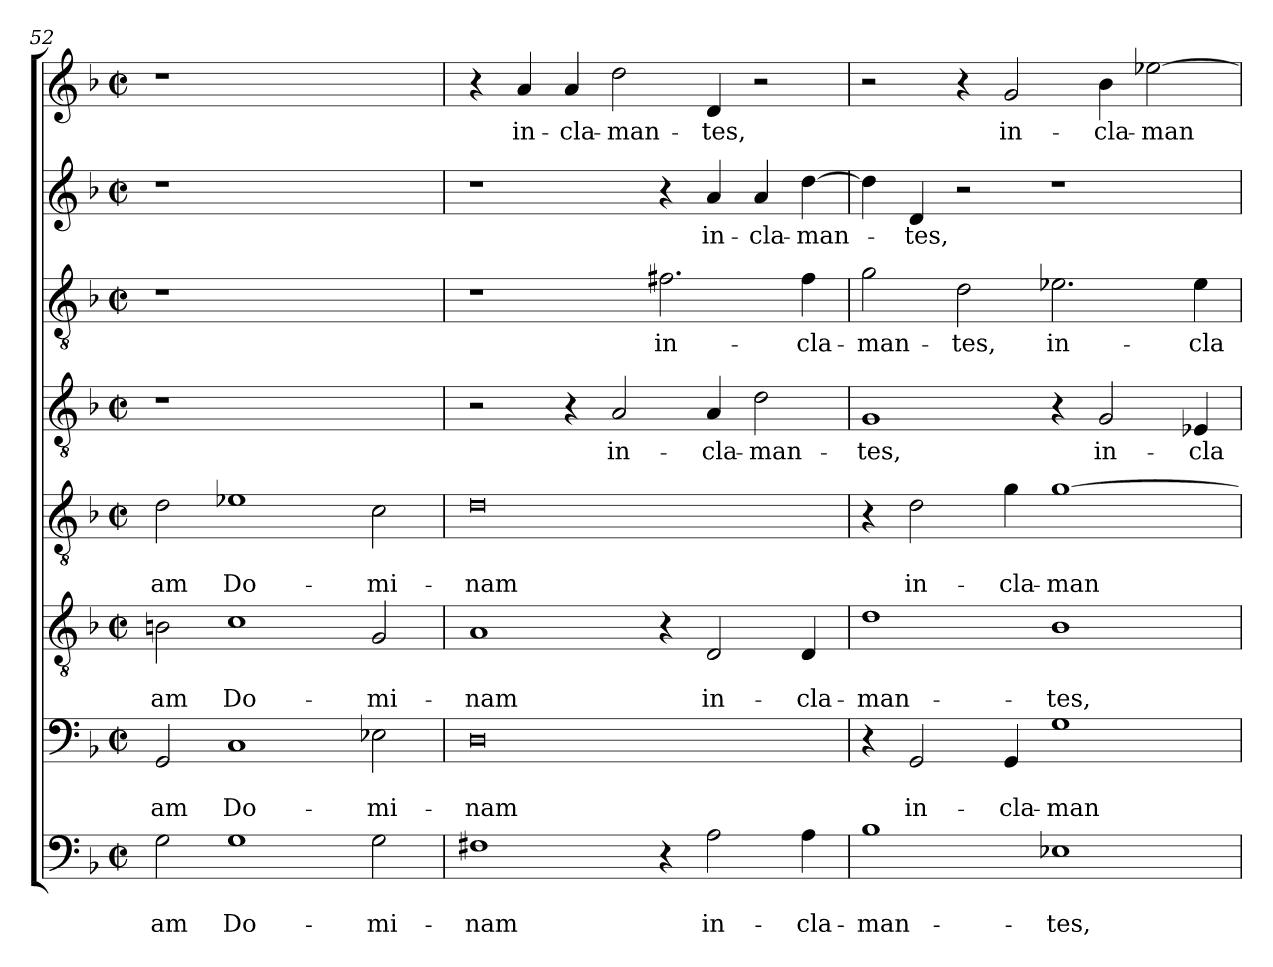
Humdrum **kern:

**kern	**text	**text	**kern	**text	**text	**kern	**text	**text	**kern	**text	**text	**kern	**text	**kern	**text	**kern	**text	**kern	**text
*part8	*part8	*part8	*part7	*part7	*part7	*part6	*part6	*part6	*part5	*part5	*part5	*part4	*part4	*part3	*part3	*part2	*part2	*part1	*part1
*staff8	*staff8	*staff8	*staff7	*staff7	*staff7	*staff6	*staff6	*staff6	*staff5	*staff5	*staff5	*staff4	*staff4	*staff3	*staff3	*staff2	*staff2	*staff1	*staff1
*clefF4	*	*	*clefF4	*	*	*clefGv2	*	*	*clefGv2	*	*	*clefGv2	*	*clefGv2	*	*clefG2	*	*clefG2	*
*k[b-]	*	*	*k[b-]	*	*	*k[b-]	*	*	*k[b-]	*	*	*k[b-]	*	*k[b-]	*	*k[b-]	*	*k[b-]	*
*F:	*	*	*F:	*	*	*F:	*	*	*F:	*	*	*F:	*	*F:	*	*F:	*	*F:	*
*M2/2	*	*	*M2/2	*	*	*M2/2	*	*	*M2/2	*	*	*M2/2	*	*M2/2	*	*M2/2	*	*M2/2	*
*met(c|)	*	*	*met(c|)	*	*	*met(c|)	*	*	*met(c|)	*	*	*met(c|)	*	*met(c|)	*	*met(c|)	*	*met(c|)	*
=52	=52	=52	=52	=52	=52	=52	=52	=52	=52	=52	=52	=52	=52	=52	=52	=52	=52	=52	=52
!	!	!LO:LY:b	!	!	!LO:LY:b	!	!	!LO:LY:b	!	!	!LO:LY:b	!	!	!	!	!	!	!	!
2G\	.	-am	2GG/	.	-am	2Bn\	.	-am	2d\	.	-am	1r	.	1r	.	1r	.	1r	.
!	!	!LO:LY:b	!	!	!LO:LY:b	!	!	!LO:LY:b	!	!	!LO:LY:b	!	!	!	!	!	!	!	!
1G	.	Do-	1C	.	Do-	1c	.	Do-	1e-X	.	Do-	.	.	.	.	.	.	.	.
.	.	.	.	.	.	.	.	.	.	.	.	1ryy	.	1ryy	.	1ryy	.	1ryy	.
!	!	!LO:LY:b	!	!	!LO:LY:b	!	!	!LO:LY:b	!	!	!LO:LY:b	!	!	!	!	!	!	!	!
2G\	.	-mi-	2E-X\	.	-mi-	2G/	.	-mi-	2c\	.	-mi-	.	.	.	.	.	.	.	.
=53	=53	=53	=53	=53	=53	=53	=53	=53	=53	=53	=53	=53	=53	=53	=53	=53	=53	=53	=53
!	!	!LO:LY:b	!	!	!LO:LY:b	!	!	!LO:LY:b	!	!	!LO:LY:b	!	!	!	!	!	!	!	!
1F#X	.	-nam	0D	.	-nam	1A	.	-nam	0d	.	-nam	2r	.	1r	.	1r	.	4r	.
!	!	!	!	!	!	!	!	!	!	!	!	!	!	!	!	!	!	!	!LO:LY:b
.	.	.	.	.	.	.	.	.	.	.	.	.	.	.	.	.	.	4a/	in-
!	!	!	!	!	!	!	!	!	!	!	!	!	!	!	!	!	!	!	!LO:LY:b
.	.	.	.	.	.	.	.	.	.	.	.	4r	.	.	.	.	.	4a/	-cla-
!	!	!	!	!	!	!	!	!	!	!	!	!	!LO:LY:b	!	!	!	!	!	!LO:LY:b
.	.	.	.	.	.	.	.	.	.	.	.	2A/	in-	.	.	.	.	2dd\	-man-
!	!	!	!	!	!	!	!	!	!	!	!	!	!	!	!LO:LY:b	!	!	!	!
4r	.	.	.	.	.	4r	.	.	.	.	.	.	.	2.f#X\	in-	4r	.	.	.
!	!	!LO:LY:b	!	!	!	!	!	!LO:LY:b	!	!	!	!	!LO:LY:b	!	!	!	!LO:LY:b	!	!LO:LY:b
2A\	.	in-	.	.	.	2D/	.	in-	.	.	.	4A/	-cla-	.	.	4a/	in-	4d/	-tes,
!	!	!	!	!	!	!	!	!	!	!	!	!	!LO:LY:b	!	!	!	!LO:LY:b	!	!
.	.	.	.	.	.	.	.	.	.	.	.	2d\	-man-	.	.	4a/	-cla-	2r	.
!	!	!LO:LY:b	!	!	!	!	!	!LO:LY:b	!	!	!	!	!	!	!LO:LY:b	!	!LO:LY:b	!	!
4A\	.	-cla-	.	.	.	4D/	.	-cla-	.	.	.	.	.	4f#\	-cla-	[4dd\	-man-	.	.
=54	=54	=54	=54	=54	=54	=54	=54	=54	=54	=54	=54	=54	=54	=54	=54	=54	=54	=54	=54
!	!	!LO:LY:b	!	!	!	!	!	!LO:LY:b	!	!	!	!	!LO:LY:b	!	!LO:LY:b	!	!	!	!
1B-	.	-man-	4r	.	.	1d	.	-man-	4r	.	.	1G	-tes,	2g\	-man-	4dd\]	.	2r	.
!	!	!	!	!	!LO:LY:b	!	!	!	!	!	!LO:LY:b	!	!	!	!	!	!LO:LY:b	!	!
.	.	.	2GG/	.	in-	.	.	.	2d\	.	in-	.	.	.	.	4d/	-tes,	.	.
!	!	!	!	!	!	!	!	!	!	!	!	!	!	!	!LO:LY:b	!	!	!	!
.	.	.	.	.	.	.	.	.	.	.	.	.	.	2d\	-tes,	2r	.	4r	.
!	!	!	!	!	!LO:LY:b	!	!	!	!	!	!LO:LY:b	!	!	!	!	!	!	!	!LO:LY:b
.	.	.	4GG/	.	-cla-	.	.	.	4g\	.	-cla-	.	.	.	.	.	.	2g/	in-
!	!	!LO:LY:b	!	!	!LO:LY:b	!	!	!LO:LY:b	!	!	!LO:LY:b	!	!	!	!LO:LY:b	!	!	!	!
1E-X	.	-tes,	1G	.	-man-	1B-	.	-tes,	[1g	.	-man-	4r	.	2.e-X\	in-	1r	.	.	.
!	!	!	!	!	!	!	!	!	!	!	!	!	!LO:LY:b	!	!	!	!	!	!LO:LY:b
.	.	.	.	.	.	.	.	.	.	.	.	2G/	in-	.	.	.	.	4b-\	-cla-
!	!	!	!	!	!	!	!	!	!	!	!	!	!	!	!	!	!	!	!LO:LY:b
.	.	.	.	.	.	.	.	.	.	.	.	.	.	.	.	.	.	[2ee-X\	-man-
!	!	!	!	!	!	!	!	!	!	!	!	!	!LO:LY:b	!	!LO:LY:b	!	!	!	!
.	.	.	.	.	.	.	.	.	.	.	.	4E-X/	-cla-	4e-\	-cla-	.	.	.	.
=	=	=	=	=	=	=	=	=	=	=	=	=	=	=	=	=	=	=	=
*-	*-	*-	*-	*-	*-	*-	*-	*-	*-	*-	*-	*-	*-	*-	*-	*-	*-	*-	*-
